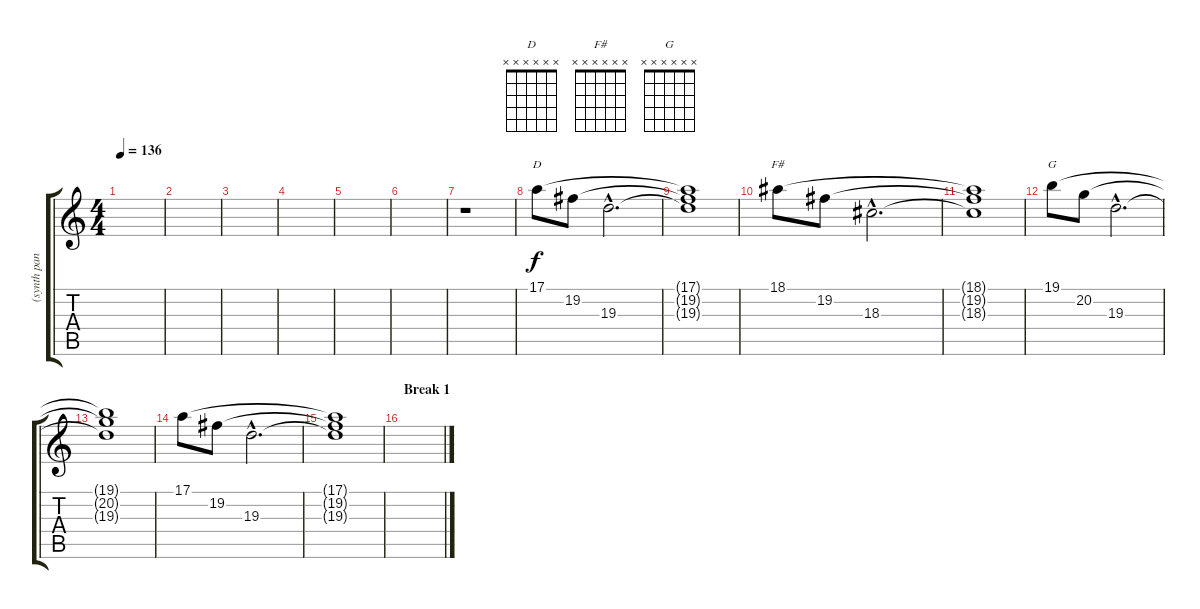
\track ("(synth panning fx)" "(synth pan") {instrument pad3polysynth}
\staff {score tabs}
\tuning (E4 B3 G3 D3 A2 E2) {hide}
\chord ("D" x x x x x x) {firstfret 0}
\chord ("F#" x x x x x x) {firstfret 0}
\chord ("G" x x x x x x) {firstfret 0}
\ts (4 4)
\tempo 136
\clef g2
\ks c
|
|
|
|
|
|
r.1 |
17.1.8{ch "D" volume 7} 19.2.8{volume 9} 19.3{hac}.2{d volume 11} |
(17.1{t} 19.2{t} 19.3{t}).1{volume 11} |
18.1.8{ch "F#" volume 7} 19.2.8{volume 9} 18.3{hac}.2{d volume 11} |
(18.1{t} 19.2{t} 18.3{t}).1{volume 11} |
19.1.8{ch "G" volume 7} 20.2.8{volume 9} 19.3{hac}.2{d volume 11} |
(19.1{t} 20.2{t} 19.3{t}).1{volume 11} |
17.1.8{volume 7} 19.2.8{volume 9} 19.3{hac}.2{d volume 11} |
(17.1{t} 19.2{t} 19.3{t}).1 |
\section ("" "Break 1")
